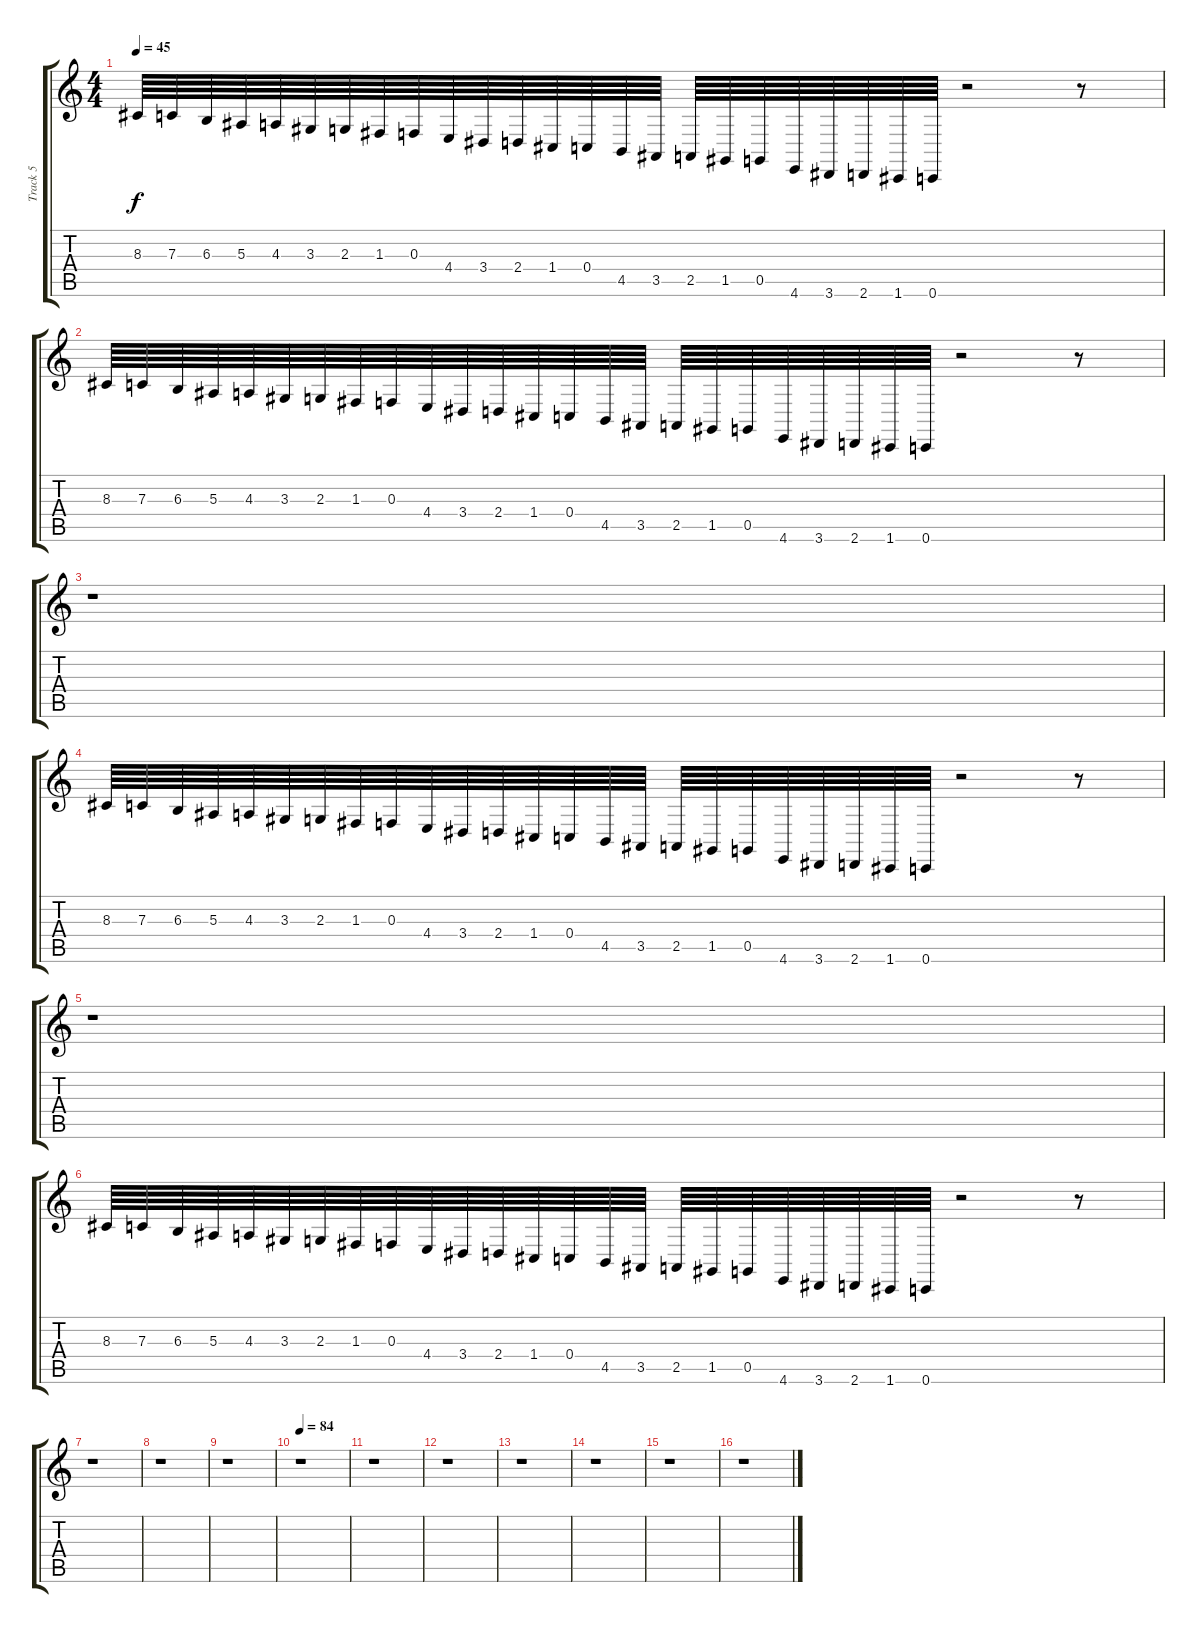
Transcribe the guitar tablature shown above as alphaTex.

\track ("Track 5" "Track 5") {instrument guitarfretnoise}
\staff {score tabs}
\tuning (D4 A3 F3 C3 G2 C2) {hide}
\ts (4 4)
\tempo 45
\clef g2
\ks c
8.3.64{dy f} 7.3.64 6.3.64 5.3.64 4.3.64 3.3.64 2.3.64 1.3.64 0.3.64 4.4.64 3.4.64 2.4.64 1.4.64 0.4.64 4.5.64 3.5.64 2.5.64 1.5.64 0.5.64 4.6.64 3.6.64 2.6.64 1.6.64 0.6.64 r.2 r.8 |
8.3.64 7.3.64 6.3.64 5.3.64 4.3.64 3.3.64 2.3.64 1.3.64 0.3.64 4.4.64 3.4.64 2.4.64 1.4.64 0.4.64 4.5.64 3.5.64 2.5.64 1.5.64 0.5.64 4.6.64 3.6.64 2.6.64 1.6.64 0.6.64 r.2 r.8 |
r.1 |
8.3.64 7.3.64 6.3.64 5.3.64 4.3.64 3.3.64 2.3.64 1.3.64 0.3.64 4.4.64 3.4.64 2.4.64 1.4.64 0.4.64 4.5.64 3.5.64 2.5.64 1.5.64 0.5.64 4.6.64 3.6.64 2.6.64 1.6.64 0.6.64 r.2 r.8 |
r.1 |
8.3.64 7.3.64 6.3.64 5.3.64 4.3.64 3.3.64 2.3.64 1.3.64 0.3.64 4.4.64 3.4.64 2.4.64 1.4.64 0.4.64 4.5.64 3.5.64 2.5.64 1.5.64 0.5.64 4.6.64 3.6.64 2.6.64 1.6.64 0.6.64 r.2 r.8 |
r.1 |
r.1 |
r.1 |
\tempo 84
r.1 |
r.1 |
r.1 |
r.1 |
r.1 |
r.1 |
r.1
